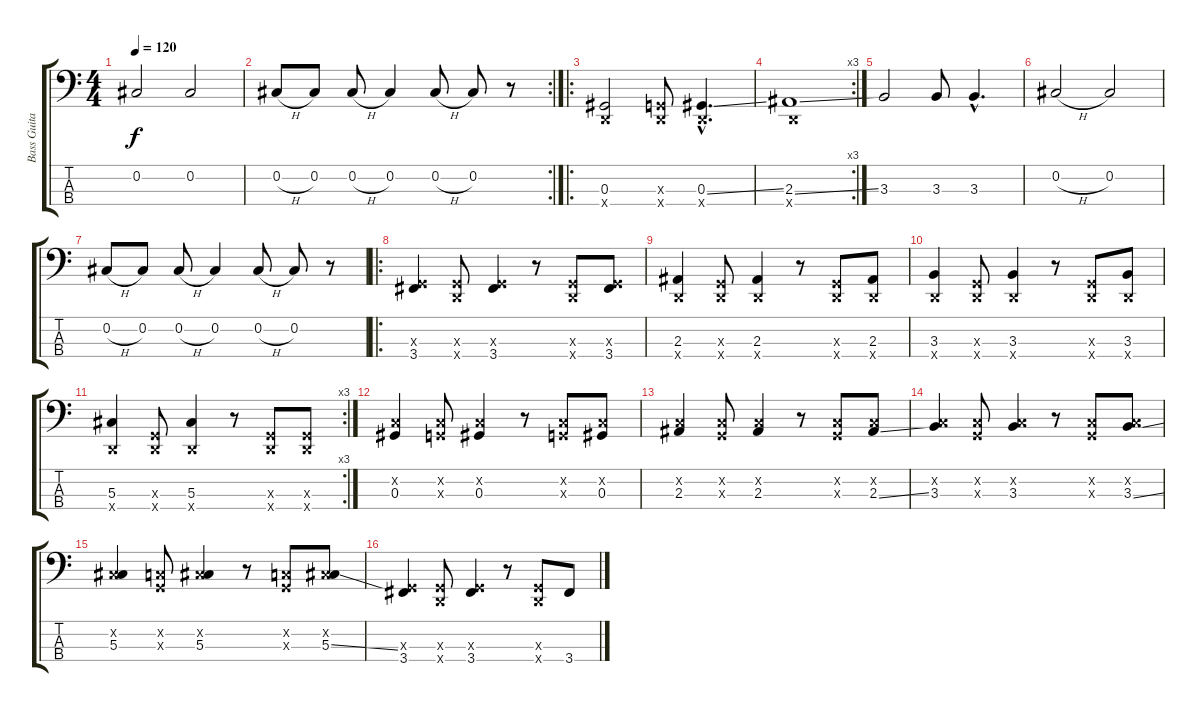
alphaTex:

\track ("Bass Guitar" "Bass Guita") {instrument acousticbass}
\staff {score tabs}
\tuning (Gb2 Db2 Ab1 Eb1) {hide}
\ts (4 4)
\tempo 120
\clef f4
\ks c
0.2.2{dy f} 0.2.2 |
\rc 2
0.2{h}.8 0.2.8 0.2{h}.8 0.2.4 0.2{h}.8 0.2.8 r.8 |
\ro
(0.3 -1.4{x}).2 (-1.3{x} -1.4{x}).8 (0.3{ss hac} -1.4{hac x}).4{d} |
\rc 3
(2.3{ss} -1.4{x}).1 |
3.3.2 3.3.8 3.3{hac}.4{d} |
0.2{h}.2 0.2.2 |
0.2{h}.8 0.2.8 0.2{h}.8 0.2.4 0.2{h}.8 0.2.8 r.8 |
\ro
(-1.3{x} 3.4).4 (-1.3{x} -1.4{x}).8 (-1.3{x} 3.4).4 r.8 (-1.3{x} -1.4{x}).8 (-1.3{x} 3.4).8 |
(2.3 -1.4{x}).4 (-1.3{x} -1.4{x}).8 (2.3 -1.4{x}).4 r.8 (-1.3{x} -1.4{x}).8 (2.3 -1.4{x}).8 |
(3.3 -1.4{x}).4 (-1.3{x} -1.4{x}).8 (3.3 -1.4{x}).4 r.8 (-1.3{x} -1.4{x}).8 (3.3 -1.4{x}).8 |
\rc 3
(5.3 -1.4{x}).4 (-1.3{x} -1.4{x}).8 (5.3 -1.4{x}).4 r.8 (-1.3{x} -1.4{x}).8 (-1.3{x} -1.4{x}).8 |
(-1.2{x} 0.3).4 (-1.2{x} -1.3{x}).8 (-1.2{x} 0.3).4 r.8 (-1.2{x} -1.3{x}).8 (-1.2{x} 0.3).8 |
(-1.2{x} 2.3).4 (-1.2{x} -1.3{x}).8 (-1.2{x} 2.3).4 r.8 (-1.2{x} -1.3{x}).8 (-1.2{x} 2.3{ss}).8 |
(-1.2{x} 3.3).4 (-1.2{x} -1.3{x}).8 (-1.2{x} 3.3).4 r.8 (-1.2{x} -1.3{x}).8 (-1.2{x} 3.3{ss}).8 |
(-1.2{x} 5.3).4 (-1.2{x} -1.3{x}).8 (-1.2{x} 5.3).4 r.8 (-1.2{x} -1.3{x}).8 (-1.2{x} 5.3{ss}).8 |
(-1.3{x} 3.4).4 (-1.3{x} -1.4{x}).8 (-1.3{x} 3.4).4 r.8 (-1.3{x} -1.4{x}).8 3.4{ss}.8
